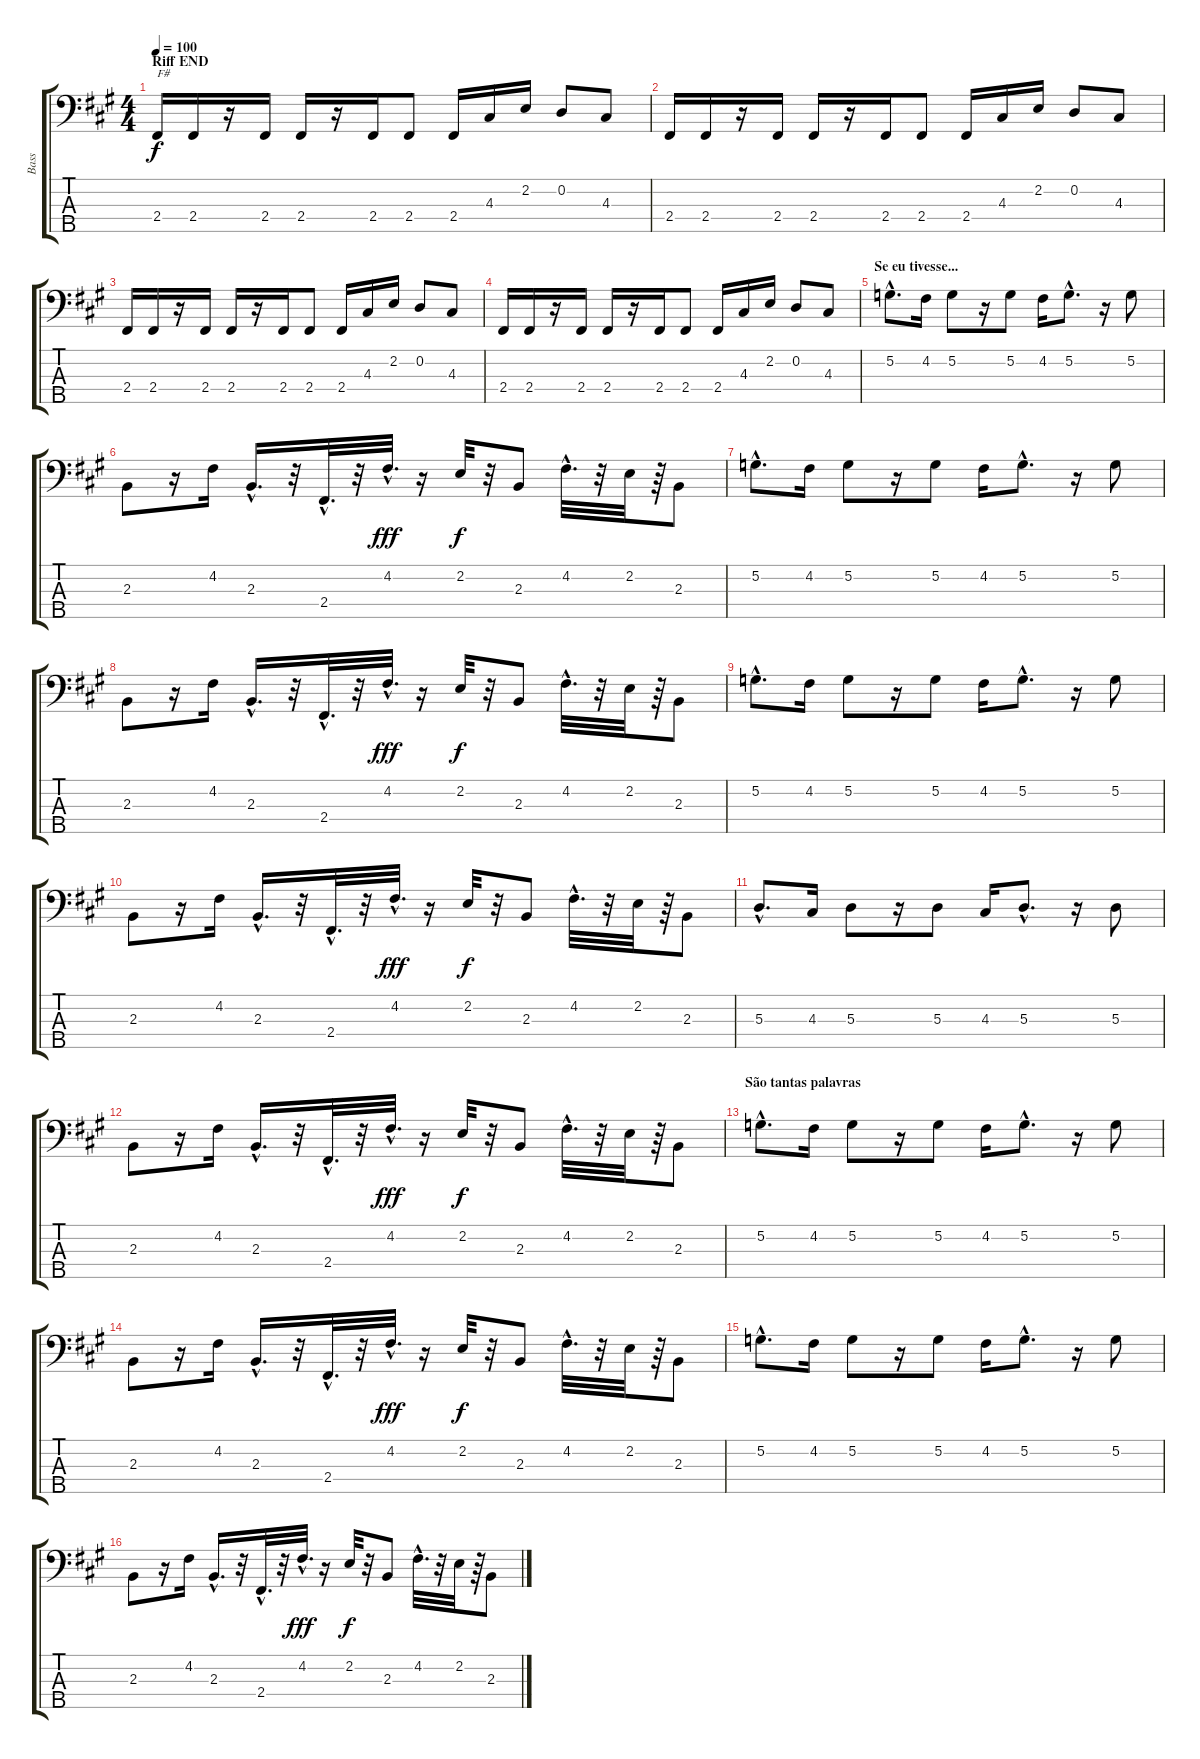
\track ("Bass" "Bass") {instrument electricbassfinger}
\staff {score tabs}
\tuning (G2 D2 A1 E1 B0) {hide}
\ts (4 4)
\section ("" "Riff END")
\tempo 100
\clef f4
\ks f#minor
2.4.16{txt "F#" dy f} 2.4.16 r.16 2.4.16 2.4.16 r.16 2.4.16 2.4.8 2.4.16 4.3.16 2.2.16 0.2.8 4.3.8 |
2.4.16 2.4.16 r.16 2.4.16 2.4.16 r.16 2.4.16 2.4.8 2.4.16 4.3.16 2.2.16 0.2.8 4.3.8 |
2.4.16 2.4.16 r.16 2.4.16 2.4.16 r.16 2.4.16 2.4.8 2.4.16 4.3.16 2.2.16 0.2.8 4.3.8 |
2.4.16 2.4.16 r.16 2.4.16 2.4.16 r.16 2.4.16 2.4.8 2.4.16 4.3.16 2.2.16 0.2.8 4.3.8 |
\section ("" "Se eu tivesse...")
5.2{hac}.8{d} 4.2.16 5.2.8 r.16 5.2.8 4.2.16 5.2{hac}.8{d} r.16 5.2.8 |
2.3.8 r.16 4.2.16 2.3{hac}.16{d} r.32 2.4{hac}.32{d} r.32 4.2{hac}.32{d dy fff} r.16 2.2.32{dy f} r.32 2.3.8 4.2{hac}.32{d} r.32 2.2.32 r.64 2.3.8 |
5.2{hac}.8{d} 4.2.16 5.2.8 r.16 5.2.8 4.2.16 5.2{hac}.8{d} r.16 5.2.8 |
2.3.8 r.16 4.2.16 2.3{hac}.16{d} r.32 2.4{hac}.32{d} r.32 4.2{hac}.32{d dy fff} r.16 2.2.32{dy f} r.32 2.3.8 4.2{hac}.32{d} r.32 2.2.32 r.64 2.3.8 |
5.2{hac}.8{d} 4.2.16 5.2.8 r.16 5.2.8 4.2.16 5.2{hac}.8{d} r.16 5.2.8 |
2.3.8 r.16 4.2.16 2.3{hac}.16{d} r.32 2.4{hac}.32{d} r.32 4.2{hac}.32{d dy fff} r.16 2.2.32{dy f} r.32 2.3.8 4.2{hac}.32{d} r.32 2.2.32 r.64 2.3.8 |
5.3{hac}.8{d} 4.3.16 5.3.8 r.16 5.3.8 4.3.16 5.3{hac}.8{d} r.16 5.3.8 |
2.3.8 r.16 4.2.16 2.3{hac}.16{d} r.32 2.4{hac}.32{d} r.32 4.2{hac}.32{d dy fff} r.16 2.2.32{dy f} r.32 2.3.8 4.2{hac}.32{d} r.32 2.2.32 r.64 2.3.8 |
\section ("" "São tantas palavras")
5.2{hac}.8{d} 4.2.16 5.2.8 r.16 5.2.8 4.2.16 5.2{hac}.8{d} r.16 5.2.8 |
2.3.8 r.16 4.2.16 2.3{hac}.16{d} r.32 2.4{hac}.32{d} r.32 4.2{hac}.32{d dy fff} r.16 2.2.32{dy f} r.32 2.3.8 4.2{hac}.32{d} r.32 2.2.32 r.64 2.3.8 |
5.2{hac}.8{d} 4.2.16 5.2.8 r.16 5.2.8 4.2.16 5.2{hac}.8{d} r.16 5.2.8 |
2.3.8 r.16 4.2.16 2.3{hac}.16{d} r.32 2.4{hac}.32{d} r.32 4.2{hac}.32{d dy fff} r.16 2.2.32{dy f} r.32 2.3.8 4.2{hac}.32{d} r.32 2.2.32 r.64 2.3.8
